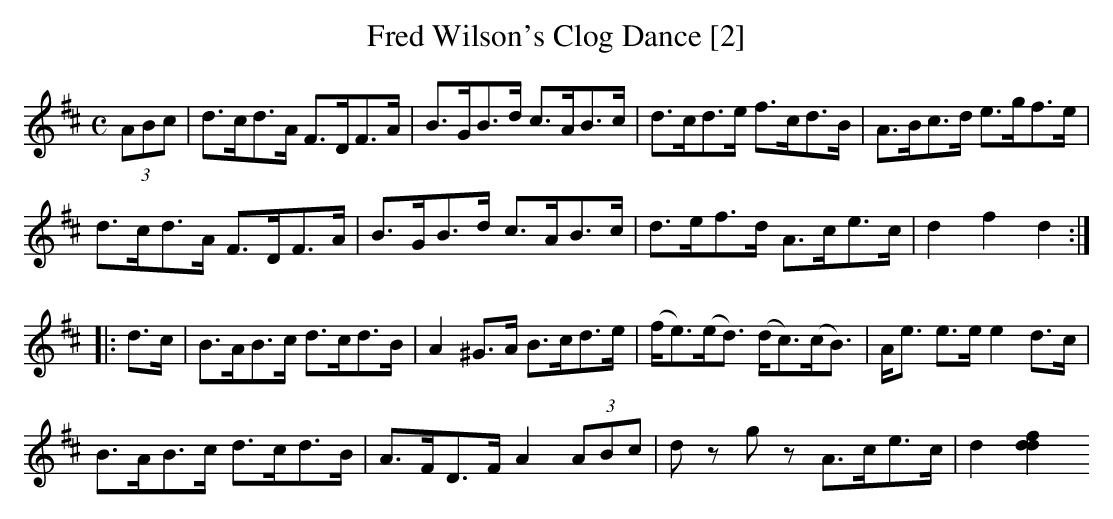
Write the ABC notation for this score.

X:1
T:Fred Wilson's Clog Dance [2]
M:C
L:1/8
K:D
(3ABc|d>cd>A F>DF>A|B>GB>d c>AB>c|d>cd>e f>cd>B|A>Bc>d e>gf>e|
d>cd>A F>DF>A|B>GB>d c>AB>c|d>ef>d A>ce>c|d2f2d2:|
|:d>c|B>AB>c d>cd>B|A2 ^G>A B>cd>e|(f<e)(e<d) (d<c)(c<B)|A<e e>e e2 d>c|
B>AB>c d>cd>B|A>FD>F A2 (3ABc|dz gz A>ce>c|d2[d2f2d2:|]
